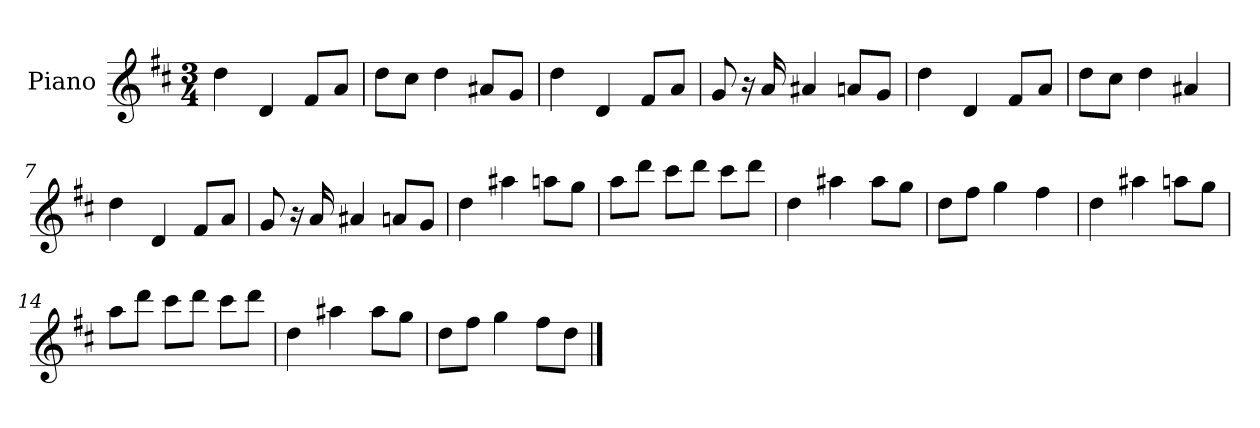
**kern
*part1
*staff1
*I"Piano
*I'P-no
*clefG2
*k[f#c#]
*M3/4
*MM181
=1
4dd\
4d/
8f#/L
8a/J
=2
8dd\L
8cc#\J
4dd\
8a#X/L
8g/J
=3
4dd\
4d/
8f#/L
8a/J
=4
8g/
16r
16a/
4a#X/
8an/L
8g/J
=5
4dd\
4d/
8f#/L
8a/J
=6
8dd\L
8cc#\J
4dd\
4a#X/
=7
4dd\
4d/
8f#/L
8a/J
!!LO:LB:g=z
=8
8g/
16r
16a/
4a#X/
8an/L
8g/J
=9
4dd\
4aa#X\
8aan\L
8gg\J
=10
8aa\L
8ddd\J
8ccc#\L
8ddd\J
8ccc#\L
8ddd\J
=11
4dd\
4aa#X\
8aa#\L
8gg\J
=12
8dd\L
8ff#\J
4gg\
4ff#\
=13
4dd\
4aa#X\
8aan\L
8gg\J
!!LO:LB:g=z
=14
8aa\L
8ddd\J
8ccc#\L
8ddd\J
8ccc#\L
8ddd\J
=15
4dd\
4aa#X\
8aa#\L
8gg\J
=16
8dd\L
8ff#\J
4gg\
8ff#\L
8dd\J
==
*-
